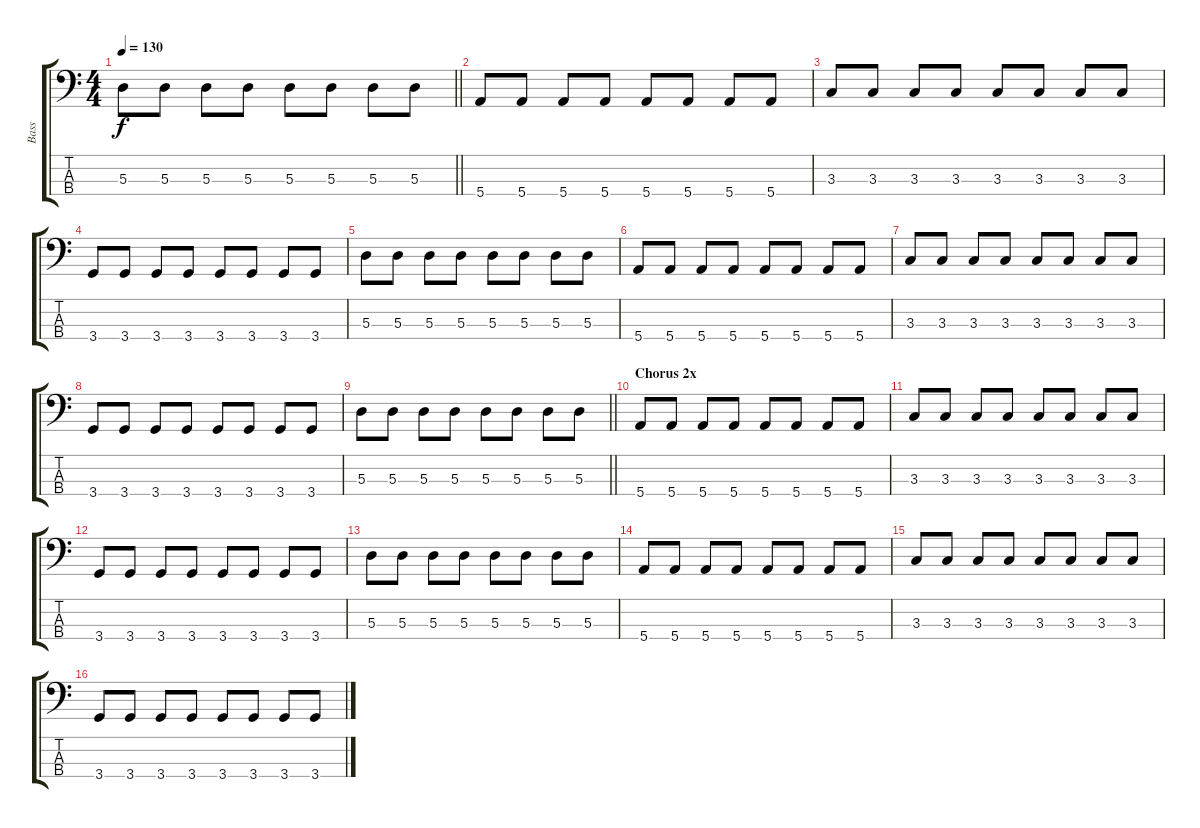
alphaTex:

\track ("Bass" "Bass") {instrument electricbasspick}
\staff {score tabs}
\tuning (G2 D2 A1 E1) {hide}
\ts (4 4)
\tempo 130
\clef f4
\barLineRight lightlight
\ks c
5.3.8{dy f} 5.3.8 5.3.8 5.3.8 5.3.8 5.3.8 5.3.8 5.3.8 |
5.4.8 5.4.8 5.4.8 5.4.8 5.4.8 5.4.8 5.4.8 5.4.8 |
3.3.8 3.3.8 3.3.8 3.3.8 3.3.8 3.3.8 3.3.8 3.3.8 |
3.4.8 3.4.8 3.4.8 3.4.8 3.4.8 3.4.8 3.4.8 3.4.8 |
5.3.8 5.3.8 5.3.8 5.3.8 5.3.8 5.3.8 5.3.8 5.3.8 |
5.4.8 5.4.8 5.4.8 5.4.8 5.4.8 5.4.8 5.4.8 5.4.8 |
3.3.8 3.3.8 3.3.8 3.3.8 3.3.8 3.3.8 3.3.8 3.3.8 |
3.4.8 3.4.8 3.4.8 3.4.8 3.4.8 3.4.8 3.4.8 3.4.8 |
\barLineRight lightlight
5.3.8 5.3.8 5.3.8 5.3.8 5.3.8 5.3.8 5.3.8 5.3.8 |
\section ("" "Chorus 2x")
5.4.8 5.4.8 5.4.8 5.4.8 5.4.8 5.4.8 5.4.8 5.4.8 |
3.3.8 3.3.8 3.3.8 3.3.8 3.3.8 3.3.8 3.3.8 3.3.8 |
3.4.8 3.4.8 3.4.8 3.4.8 3.4.8 3.4.8 3.4.8 3.4.8 |
5.3.8 5.3.8 5.3.8 5.3.8 5.3.8 5.3.8 5.3.8 5.3.8 |
5.4.8 5.4.8 5.4.8 5.4.8 5.4.8 5.4.8 5.4.8 5.4.8 |
3.3.8 3.3.8 3.3.8 3.3.8 3.3.8 3.3.8 3.3.8 3.3.8 |
3.4.8 3.4.8 3.4.8 3.4.8 3.4.8 3.4.8 3.4.8 3.4.8
